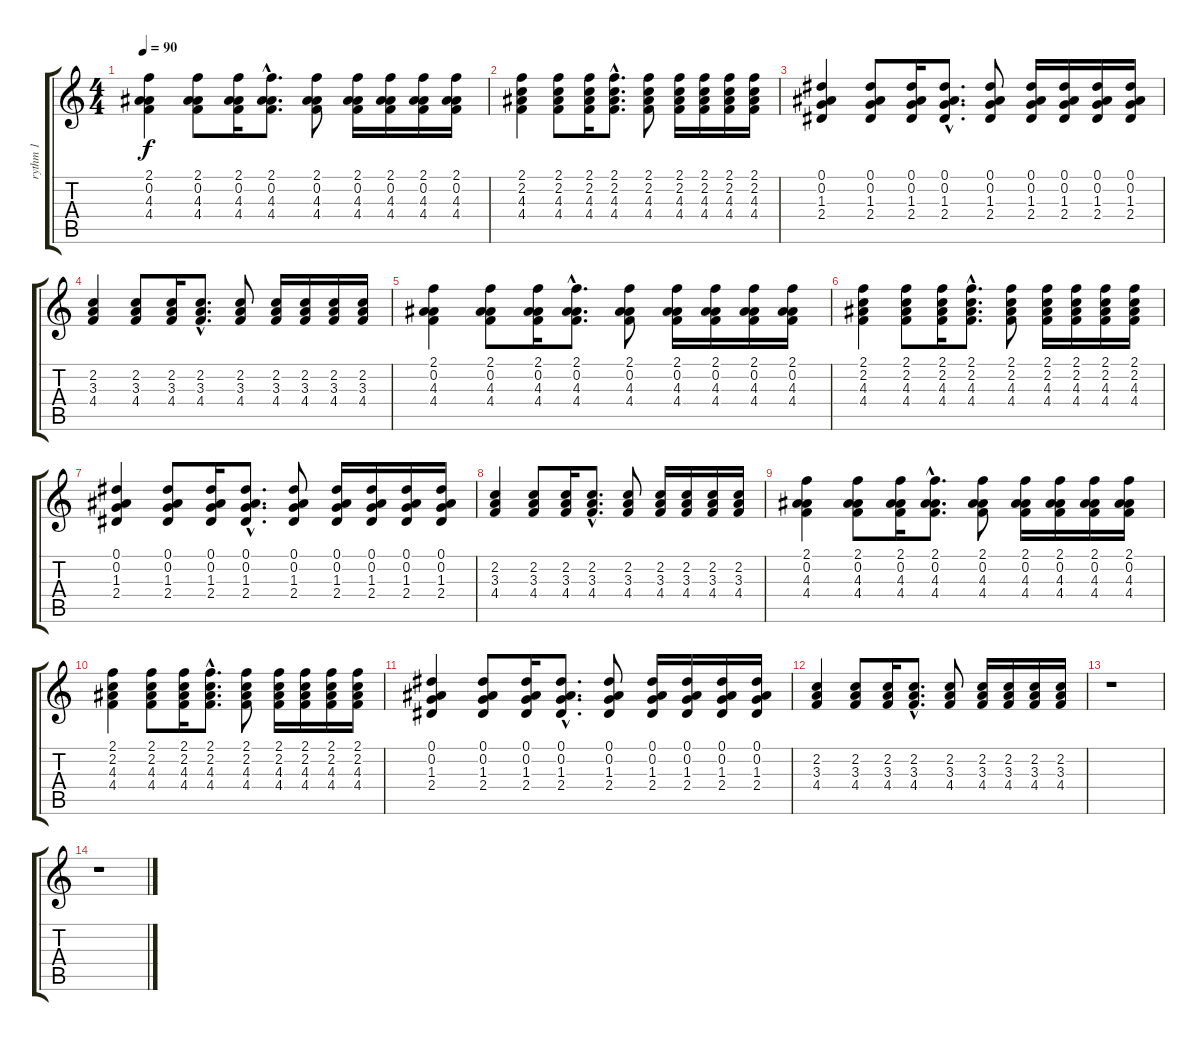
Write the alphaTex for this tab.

\track ("rythm 1" "rythm 1") {instrument distortionguitar}
\staff {score tabs}
\tuning (Eb4 Bb3 Gb3 Db3 Ab2 Eb2) {hide}
\ts (4 4)
\tempo 90
\clef g2
\ks c
(2.1 0.2 4.3 4.4).4{dy f} (2.1 0.2 4.3 4.4).8 (2.1 0.2 4.3 4.4).16 (2.1{hac} 0.2{hac} 4.3{hac} 4.4{hac}).8{d} (2.1 0.2 4.3 4.4).8 (2.1 0.2 4.3 4.4).16 (2.1 0.2 4.3 4.4).16 (2.1 0.2 4.3 4.4).16 (2.1 0.2 4.3 4.4).16 |
(2.1 2.2 4.3 4.4).4 (2.1 2.2 4.3 4.4).8 (2.1 2.2 4.3 4.4).16 (2.1{hac} 2.2{hac} 4.3{hac} 4.4{hac}).8{d} (2.1 2.2 4.3 4.4).8 (2.1 2.2 4.3 4.4).16 (2.1 2.2 4.3 4.4).16 (2.1 2.2 4.3 4.4).16 (2.1 2.2 4.3 4.4).16 |
(0.1 0.2 1.3 2.4).4 (0.1 0.2 1.3 2.4).8 (0.1 0.2 1.3 2.4).16 (0.1{hac} 0.2{hac} 1.3{hac} 2.4{hac}).8{d} (0.1 0.2 1.3 2.4).8 (0.1 0.2 1.3 2.4).16 (0.1 0.2 1.3 2.4).16 (0.1 0.2 1.3 2.4).16 (0.1 0.2 1.3 2.4).16 |
(2.2 3.3 4.4).4 (2.2 3.3 4.4).8 (2.2 3.3 4.4).16 (2.2{hac} 3.3{hac} 4.4{hac}).8{d} (2.2 3.3 4.4).8 (2.2 3.3 4.4).16 (2.2 3.3 4.4).16 (2.2 3.3 4.4).16 (2.2 3.3 4.4).16 |
(2.1 0.2 4.3 4.4).4 (2.1 0.2 4.3 4.4).8 (2.1 0.2 4.3 4.4).16 (2.1{hac} 0.2{hac} 4.3{hac} 4.4{hac}).8{d} (2.1 0.2 4.3 4.4).8 (2.1 0.2 4.3 4.4).16 (2.1 0.2 4.3 4.4).16 (2.1 0.2 4.3 4.4).16 (2.1 0.2 4.3 4.4).16 |
(2.1 2.2 4.3 4.4).4 (2.1 2.2 4.3 4.4).8 (2.1 2.2 4.3 4.4).16 (2.1{hac} 2.2{hac} 4.3{hac} 4.4{hac}).8{d} (2.1 2.2 4.3 4.4).8 (2.1 2.2 4.3 4.4).16 (2.1 2.2 4.3 4.4).16 (2.1 2.2 4.3 4.4).16 (2.1 2.2 4.3 4.4).16 |
(0.1 0.2 1.3 2.4).4 (0.1 0.2 1.3 2.4).8 (0.1 0.2 1.3 2.4).16 (0.1{hac} 0.2{hac} 1.3{hac} 2.4{hac}).8{d} (0.1 0.2 1.3 2.4).8 (0.1 0.2 1.3 2.4).16 (0.1 0.2 1.3 2.4).16 (0.1 0.2 1.3 2.4).16 (0.1 0.2 1.3 2.4).16 |
(2.2 3.3 4.4).4 (2.2 3.3 4.4).8 (2.2 3.3 4.4).16 (2.2{hac} 3.3{hac} 4.4{hac}).8{d} (2.2 3.3 4.4).8 (2.2 3.3 4.4).16 (2.2 3.3 4.4).16 (2.2 3.3 4.4).16 (2.2 3.3 4.4).16 |
(2.1 0.2 4.3 4.4).4 (2.1 0.2 4.3 4.4).8 (2.1 0.2 4.3 4.4).16 (2.1{hac} 0.2{hac} 4.3{hac} 4.4{hac}).8{d} (2.1 0.2 4.3 4.4).8 (2.1 0.2 4.3 4.4).16 (2.1 0.2 4.3 4.4).16 (2.1 0.2 4.3 4.4).16 (2.1 0.2 4.3 4.4).16 |
(2.1 2.2 4.3 4.4).4 (2.1 2.2 4.3 4.4).8 (2.1 2.2 4.3 4.4).16 (2.1{hac} 2.2{hac} 4.3{hac} 4.4{hac}).8{d} (2.1 2.2 4.3 4.4).8 (2.1 2.2 4.3 4.4).16 (2.1 2.2 4.3 4.4).16 (2.1 2.2 4.3 4.4).16 (2.1 2.2 4.3 4.4).16 |
(0.1 0.2 1.3 2.4).4 (0.1 0.2 1.3 2.4).8 (0.1 0.2 1.3 2.4).16 (0.1{hac} 0.2{hac} 1.3{hac} 2.4{hac}).8{d} (0.1 0.2 1.3 2.4).8 (0.1 0.2 1.3 2.4).16 (0.1 0.2 1.3 2.4).16 (0.1 0.2 1.3 2.4).16 (0.1 0.2 1.3 2.4).16 |
(2.2 3.3 4.4).4 (2.2 3.3 4.4).8 (2.2 3.3 4.4).16 (2.2{hac} 3.3{hac} 4.4{hac}).8{d} (2.2 3.3 4.4).8 (2.2 3.3 4.4).16 (2.2 3.3 4.4).16 (2.2 3.3 4.4).16 (2.2 3.3 4.4).16 |
r.1 |
r.1
